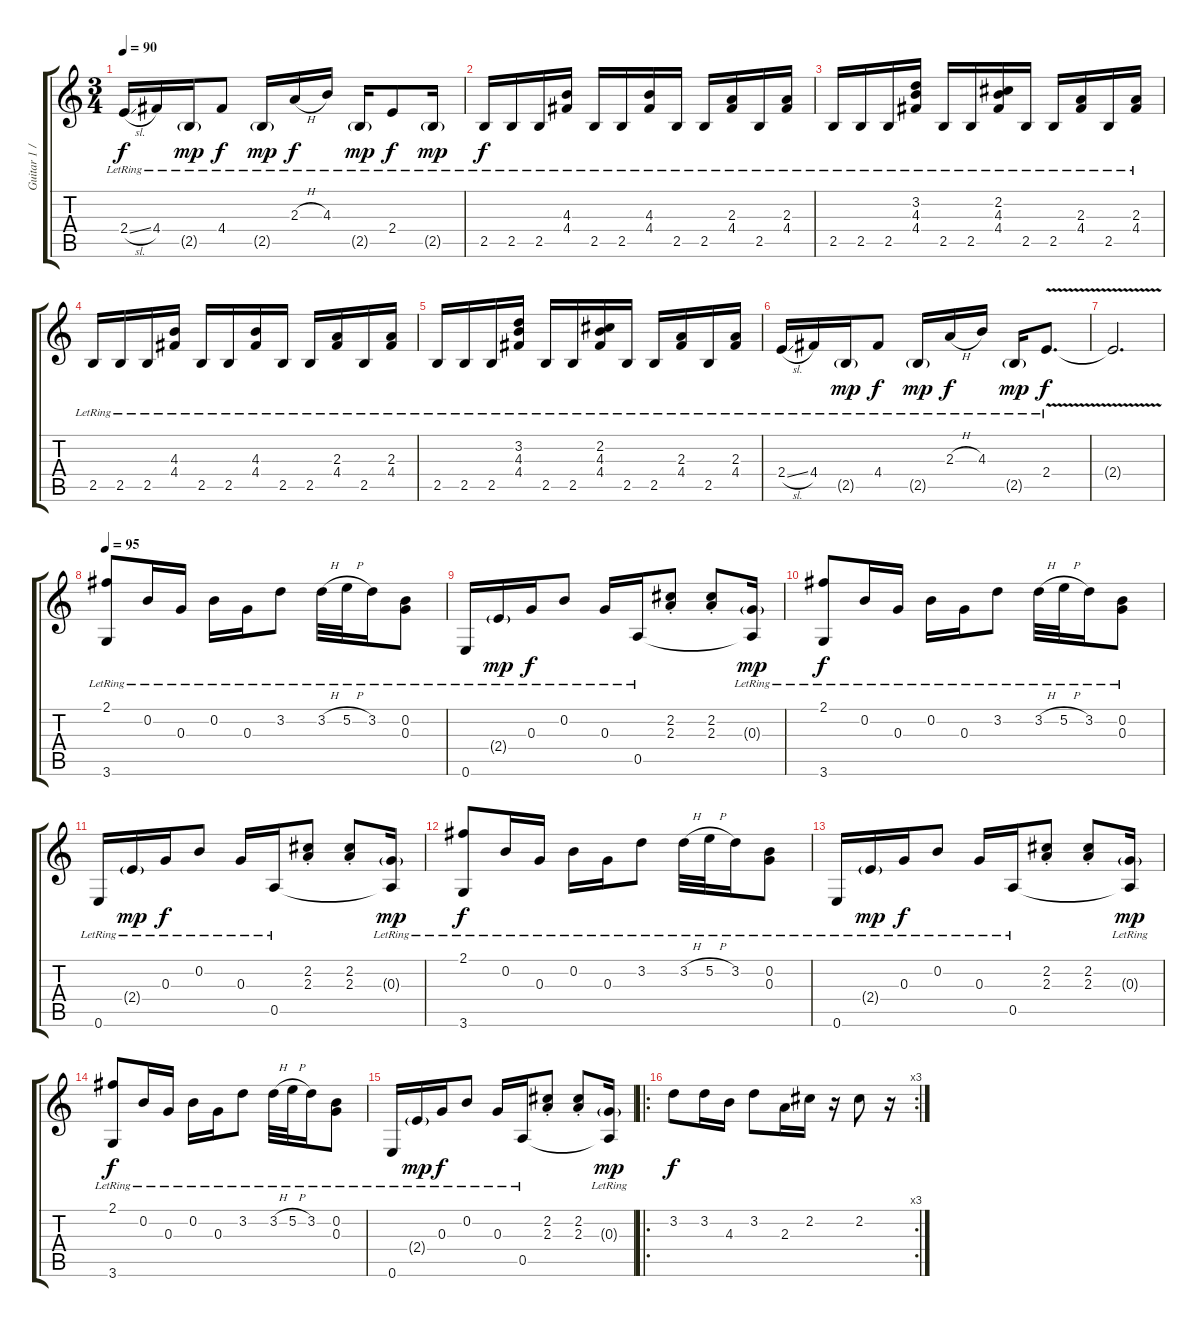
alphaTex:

\track ("Guitar 1 / Main" "Guitar 1 /") {instrument acousticguitarsteel}
\staff {score tabs}
\tuning (E4 B3 G3 D3 A2 E2) {hide}
\ts (3 4)
\tempo 90
\clef g2
\ks c
2.4{sl lr}.16{dy f volume 12} 4.4{lr}.16 2.5{g lr}.16{dy mp} 4.4{lr}.8{dy f} 2.5{g lr}.16{dy mp} 2.3{h lr}.16{dy f} 4.3{lr}.16 2.5{g lr}.16{dy mp} 2.4{lr}.8{dy f} 2.5{g lr}.16{dy mp} |
2.5{lr}.16{dy f volume 8} 2.5{lr}.16 2.5{lr}.16 (4.3{lr} 4.4{lr}).16 2.5{lr}.16 2.5{lr}.16 (4.3{lr} 4.4{lr}).16 2.5{lr}.16 2.5{lr}.16 (2.3{lr} 4.4{lr}).16 2.5{lr}.16 (2.3{lr} 4.4{lr}).16 |
2.5{lr}.16 2.5{lr}.16 2.5{lr}.16 (3.2{lr} 4.3{lr} 4.4{lr}).16 2.5{lr}.16 2.5{lr}.16 (2.2{lr} 4.3{lr} 4.4{lr}).16 2.5{lr}.16 2.5{lr}.16 (2.3{lr} 4.4{lr}).16 2.5{lr}.16 (2.3{lr} 4.4{lr}).16 |
2.5{lr}.16 2.5{lr}.16 2.5{lr}.16 (4.3{lr} 4.4{lr}).16 2.5{lr}.16 2.5{lr}.16 (4.3{lr} 4.4{lr}).16 2.5{lr}.16 2.5{lr}.16 (2.3{lr} 4.4{lr}).16 2.5{lr}.16 (2.3{lr} 4.4{lr}).16 |
2.5{lr}.16 2.5{lr}.16 2.5{lr}.16 (3.2{lr} 4.3{lr} 4.4{lr}).16 2.5{lr}.16 2.5{lr}.16 (2.2{lr} 4.3{lr} 4.4{lr}).16 2.5{lr}.16 2.5{lr}.16 (2.3{lr} 4.4{lr}).16 2.5{lr}.16 (2.3{lr} 4.4{lr}).16 |
2.4{sl lr}.16{volume 12} 4.4{lr}.16 2.5{g lr}.16{dy mp} 4.4{lr}.8{dy f} 2.5{g lr}.16{dy mp} 2.3{h lr}.16{dy f} 4.3{lr}.16 2.5{g lr}.16{dy mp} 2.4{v lr}.8{d dy f} |
2.4{t}.2{d} |
\tempo 95
(2.1{lr} 3.6{lr}).8{volume 10} 0.2{lr}.16 0.3{lr}.16 0.2{lr}.16 0.3{lr}.16 3.2{lr}.8 3.2{h lr}.32 5.2{h lr}.32 3.2{lr}.16 (0.2{lr} 0.3{lr}).8 |
0.6{lr}.16 2.4{g lr}.16{dy mp} 0.3{lr}.16{dy f} 0.2{lr}.8 0.3{lr}.16 0.5{lr}.16 (2.2{st} 2.3{st}).8 (2.2{st} 2.3{st}).8 (0.3{g lr} 0.5{t}).16{dy mp} |
(2.1{lr} 3.6{lr}).8{dy f} 0.2{lr}.16 0.3{lr}.16 0.2{lr}.16 0.3{lr}.16 3.2{lr}.8 3.2{h lr}.32 5.2{h lr}.32 3.2{lr}.16 (0.2{lr} 0.3{lr}).8 |
0.6{lr}.16 2.4{g lr}.16{dy mp} 0.3{lr}.16{dy f} 0.2{lr}.8 0.3{lr}.16 0.5{lr}.16 (2.2{st} 2.3{st}).8 (2.2{st} 2.3{st}).8 (0.3{g lr} 0.5{t}).16{dy mp} |
(2.1{lr} 3.6{lr}).8{dy f} 0.2{lr}.16 0.3{lr}.16 0.2{lr}.16 0.3{lr}.16 3.2{lr}.8 3.2{h lr}.32 5.2{h lr}.32 3.2{lr}.16 (0.2{lr} 0.3{lr}).8 |
0.6{lr}.16 2.4{g lr}.16{dy mp} 0.3{lr}.16{dy f} 0.2{lr}.8 0.3{lr}.16 0.5{lr}.16 (2.2{st} 2.3{st}).8 (2.2{st} 2.3{st}).8 (0.3{g lr} 0.5{t}).16{dy mp} |
(2.1{lr} 3.6{lr}).8{dy f} 0.2{lr}.16 0.3{lr}.16 0.2{lr}.16 0.3{lr}.16 3.2{lr}.8 3.2{h lr}.32 5.2{h lr}.32 3.2{lr}.16 (0.2{lr} 0.3{lr}).8 |
0.6{lr}.16 2.4{g lr}.16{dy mp} 0.3{lr}.16{dy f} 0.2{lr}.8 0.3{lr}.16 0.5{lr}.16 (2.2{st} 2.3{st}).8 (2.2{st} 2.3{st}).8 (0.3{g lr} 0.5{t}).16{dy mp} |
\ro
\rc 3
3.2.8{dy f} 3.2.16 4.3.16 3.2.8 2.3.16 2.2.16 r.16 2.2.8 r.16
